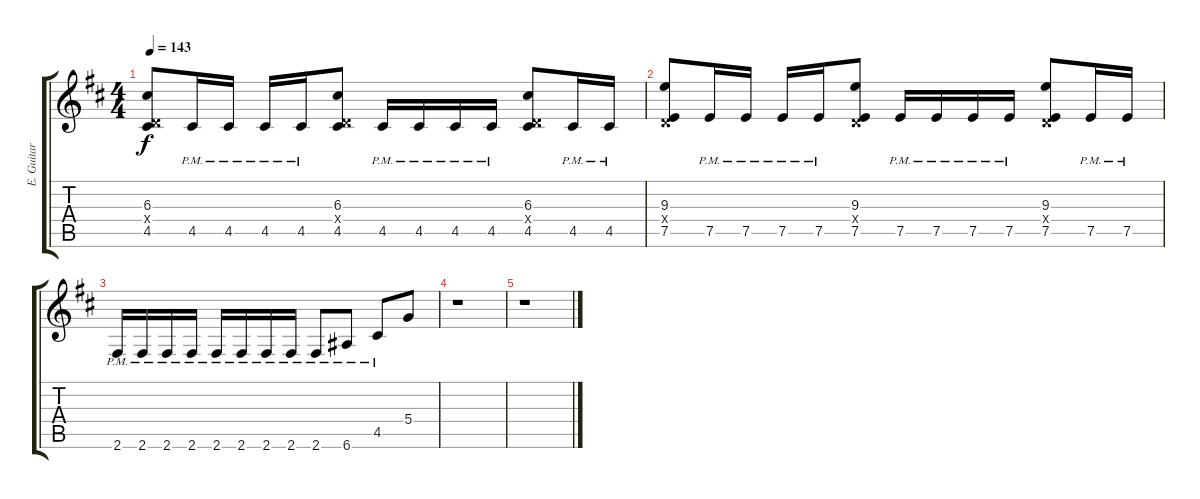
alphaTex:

\track ("E. Guitar II" "E. Guitar ") {instrument overdrivenguitar}
\staff {score tabs}
\tuning (E4 B3 G3 D3 A2 E2) {hide}
\ts (4 4)
\tempo 143
\clef g2
\ks d
(6.3 0.4{x} 4.5).8{dy f} 4.5{pm}.16 4.5{pm}.16 4.5{pm}.16 4.5{pm}.16 (6.3 0.4{x} 4.5).8 4.5{pm}.16 4.5{pm}.16 4.5{pm}.16 4.5{pm}.16 (6.3 0.4{x} 4.5).8 4.5{pm}.16 4.5{pm}.16 |
(9.3 0.4{x} 7.5).8 7.5{pm}.16 7.5{pm}.16 7.5{pm}.16 7.5{pm}.16 (9.3 0.4{x} 7.5).8 7.5{pm}.16 7.5{pm}.16 7.5{pm}.16 7.5{pm}.16 (9.3 0.4{x} 7.5).8 7.5{pm}.16 7.5{pm}.16 |
2.6{pm}.16 2.6{pm}.16 2.6{pm}.16 2.6{pm}.16 2.6{pm}.16 2.6{pm}.16 2.6{pm}.16 2.6{pm}.16 2.6{pm}.8 6.6{pm}.8 4.5{pm}.8 5.4.8 |
r.1 |
r.1
